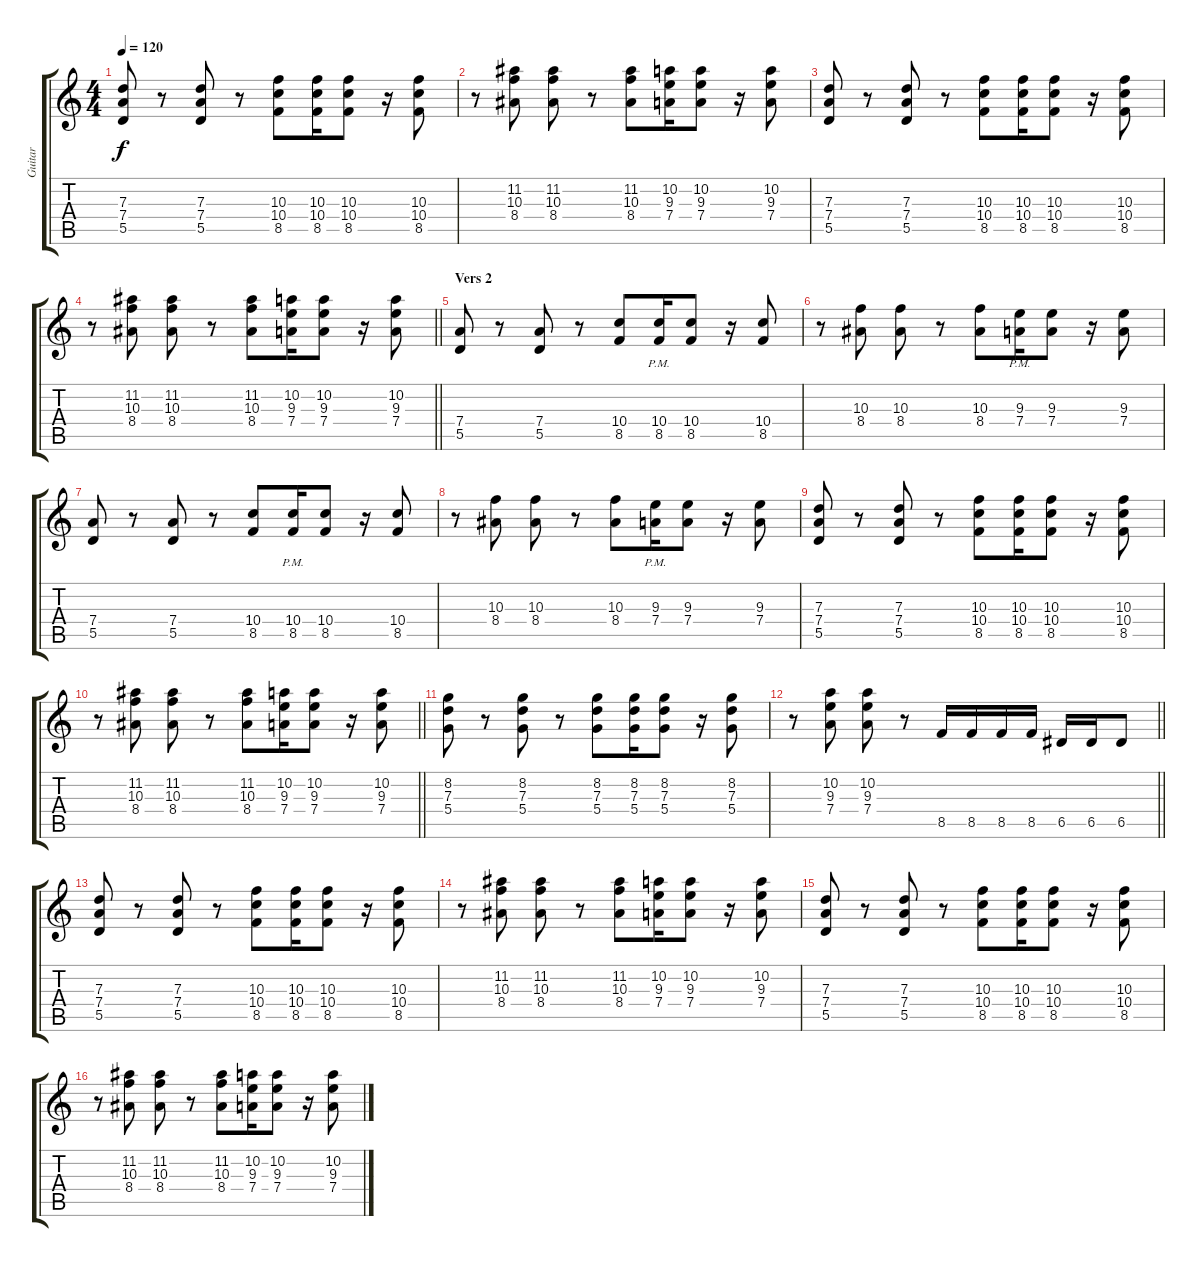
\track ("Guitar" "Guitar") {instrument overdrivenguitar}
\staff {score tabs}
\tuning (E4 B3 G3 D3 A2 E2) {hide}
\ts (4 4)
\tempo 120
\clef g2
\ks c
(7.3 7.4 5.5).8{dy f} r.8 (7.3 7.4 5.5).8 r.8 (10.3 10.4 8.5).8 (10.3 10.4 8.5).16 (10.3 10.4 8.5).8 r.16 (10.3 10.4 8.5).8 |
r.8 (11.2 10.3 8.4).8 (11.2 10.3 8.4).8 r.8 (11.2 10.3 8.4).8 (10.2 9.3 7.4).16 (10.2 9.3 7.4).8 r.16 (10.2 9.3 7.4).8 |
(7.3 7.4 5.5).8 r.8 (7.3 7.4 5.5).8 r.8 (10.3 10.4 8.5).8 (10.3 10.4 8.5).16 (10.3 10.4 8.5).8 r.16 (10.3 10.4 8.5).8 |
\barLineRight lightlight
r.8 (11.2 10.3 8.4).8 (11.2 10.3 8.4).8 r.8 (11.2 10.3 8.4).8 (10.2 9.3 7.4).16 (10.2 9.3 7.4).8 r.16 (10.2 9.3 7.4).8 |
\section ("" "Vers 2")
(7.4 5.5).8 r.8 (7.4 5.5).8 r.8 (10.4 8.5).8 (10.4{pm} 8.5{pm}).16 (10.4 8.5).8 r.16 (10.4 8.5).8 |
r.8 (10.3 8.4).8 (10.3 8.4).8 r.8 (10.3 8.4).8 (9.3{pm} 7.4{pm}).16 (9.3 7.4).8 r.16 (9.3 7.4).8 |
(7.4 5.5).8 r.8 (7.4 5.5).8 r.8 (10.4 8.5).8 (10.4{pm} 8.5{pm}).16 (10.4 8.5).8 r.16 (10.4 8.5).8 |
r.8 (10.3 8.4).8 (10.3 8.4).8 r.8 (10.3 8.4).8 (9.3{pm} 7.4{pm}).16 (9.3 7.4).8 r.16 (9.3 7.4).8 |
(7.3 7.4 5.5).8 r.8 (7.3 7.4 5.5).8 r.8 (10.3 10.4 8.5).8 (10.3 10.4 8.5).16 (10.3 10.4 8.5).8 r.16 (10.3 10.4 8.5).8 |
\barLineRight lightlight
r.8 (11.2 10.3 8.4).8 (11.2 10.3 8.4).8 r.8 (11.2 10.3 8.4).8 (10.2 9.3 7.4).16 (10.2 9.3 7.4).8 r.16 (10.2 9.3 7.4).8 |
(8.2 7.3 5.4).8 r.8 (8.2 7.3 5.4).8 r.8 (8.2 7.3 5.4).8 (8.2 7.3 5.4).16 (8.2 7.3 5.4).8 r.16 (8.2 7.3 5.4).8 |
\barLineRight lightlight
r.8 (10.2 9.3 7.4).8 (10.2 9.3 7.4).8 r.8 8.5.16 8.5.16 8.5.16 8.5.16 6.5.16 6.5.16 6.5.8 |
(7.3 7.4 5.5).8 r.8 (7.3 7.4 5.5).8 r.8 (10.3 10.4 8.5).8 (10.3 10.4 8.5).16 (10.3 10.4 8.5).8 r.16 (10.3 10.4 8.5).8 |
r.8 (11.2 10.3 8.4).8 (11.2 10.3 8.4).8 r.8 (11.2 10.3 8.4).8 (10.2 9.3 7.4).16 (10.2 9.3 7.4).8 r.16 (10.2 9.3 7.4).8 |
(7.3 7.4 5.5).8 r.8 (7.3 7.4 5.5).8 r.8 (10.3 10.4 8.5).8 (10.3 10.4 8.5).16 (10.3 10.4 8.5).8 r.16 (10.3 10.4 8.5).8 |
r.8 (11.2 10.3 8.4).8 (11.2 10.3 8.4).8 r.8 (11.2 10.3 8.4).8 (10.2 9.3 7.4).16 (10.2 9.3 7.4).8 r.16 (10.2 9.3 7.4).8
